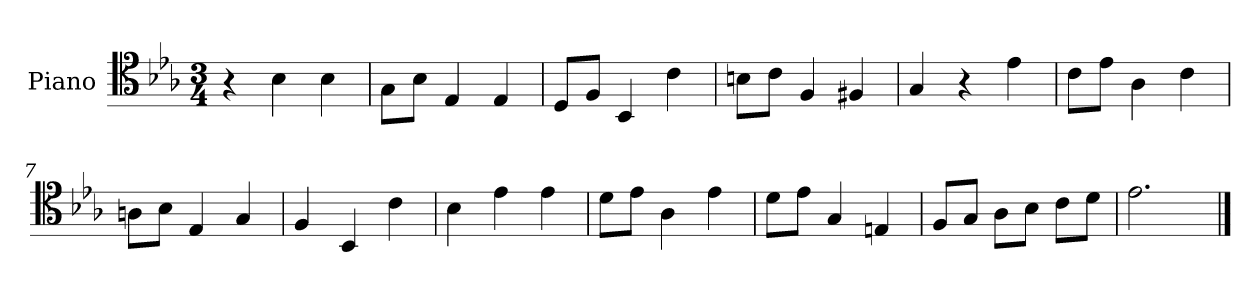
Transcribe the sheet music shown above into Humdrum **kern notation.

**kern
*part1
*staff1
*I"Piano
*I'Pno
*clefC4
*k[b-e-a-]
*E-:
*M3/4
=1
4r
4B-\
4B-\
=2
8G\L
8B-\J
4E-/
4E-/
=3
8D/L
8F/J
4BB-/
4c\
=4
8Bn\L
8c\J
4F/
4F#X/
=5
4G/
4r
4e-\
=6
8c\L
8e-\J
4A-\
4c\
=7
8An\L
8B-\J
4E-/
4G/
=8
4F/
4BB-/
4c\
=9
4B-\
4e-\
4e-\
=10
8d\L
8e-\J
4A-\
4e-\
=11
8d\L
8e-\J
4G/
4En/
=12
8F/L
8G/J
8A-\L
8B-\J
8c\L
8d\J
=13
2.e-\
==
*-
